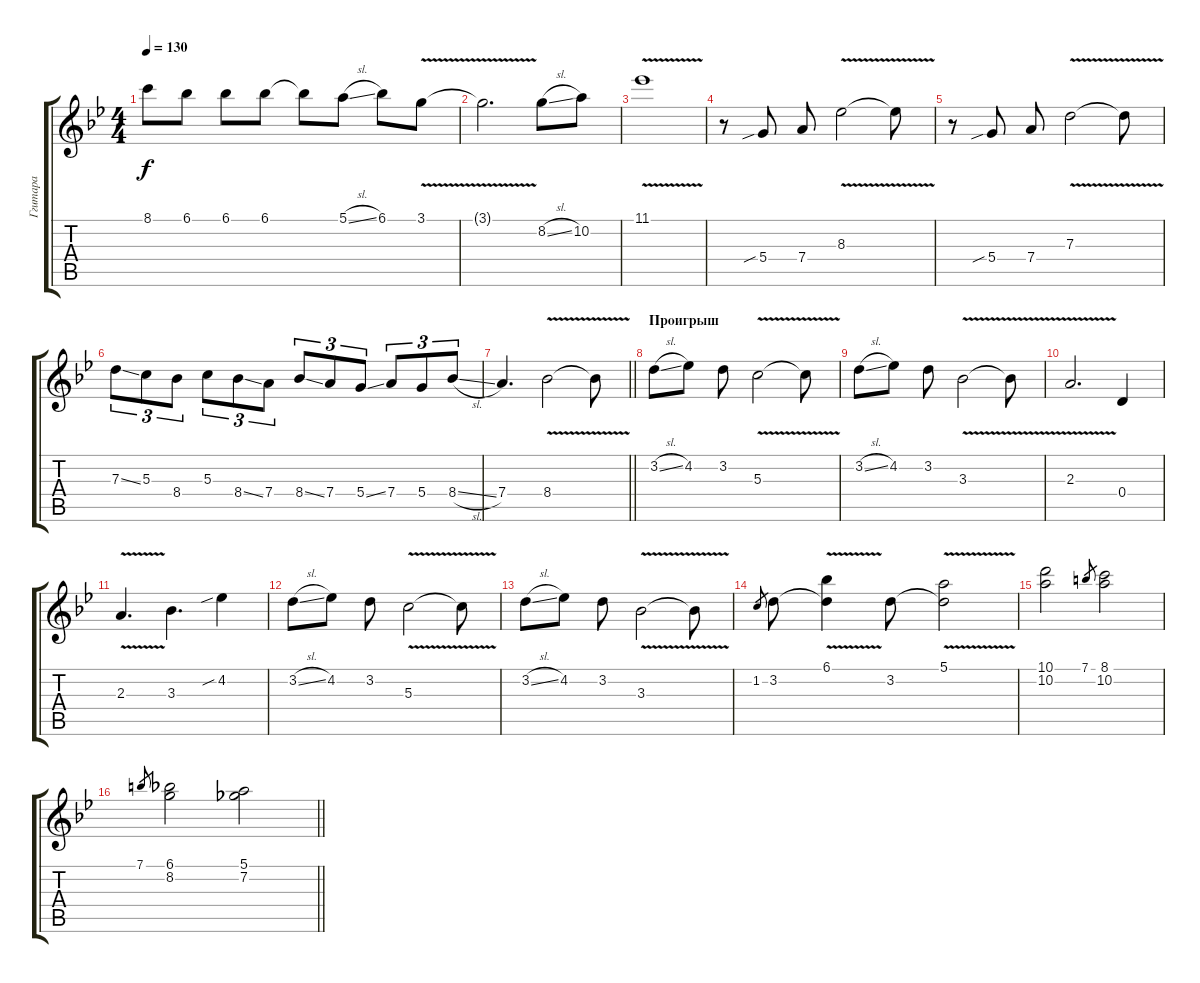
\track ("Ггитара" "Ггитара") {instrument acousticguitarsteel}
\staff {score tabs}
\tuning (E4 B3 G3 D3 A2 E2) {hide}
\ts (4 4)
\tempo 130
\clef g2
\ks gminor
8.1{t}.8{dy f} 6.1.8 6.1.8 6.1.8 6.1{t}.8 5.1{sl}.8 6.1.8 3.1{v}.8 |
3.1{t}.2{d} 8.2{sl}.8 10.2.8 |
11.1{v}.1 |
r.8 5.4{sib}.8 7.4.8 8.3{v}.2 8.3{t}.8 |
r.8 5.4{sib}.8 7.4.8 7.3{v}.2 7.3{t}.8 |
7.3{ss}.8{tu (3 2)} 5.3.8{tu (3 2)} 8.4.8{tu (3 2)} 5.3.8{tu (3 2)} 8.4{ss}.8{tu (3 2)} 7.4.8{tu (3 2)} 8.4{ss}.8{tu (3 2)} 7.4.8{tu (3 2)} 5.4{ss}.8{tu (3 2)} 7.4.8{tu (3 2)} 5.4.8{tu (3 2)} 8.4{sl}.8{tu (3 2)} |
\barLineRight lightlight
7.4.4{d} 8.4{v}.2 8.4{t}.8 |
\section ("" "Проигрыш")
3.2{sl}.8 4.2.8 3.2.8 5.3{v}.2 5.3{t}.8 |
3.2{sl}.8 4.2.8 3.2.8 3.3{v}.2 3.3{t}.8 |
2.3{v}.2{d} 0.4.4 |
2.3{v}.4{d} 3.3.4{d} 4.2{sib}.4 |
3.2{sl}.8 4.2.8 3.2.8 5.3{v}.2 5.3{t}.8 |
3.2{sl}.8 4.2.8 3.2.8 3.3{v}.2 3.3{t}.8 |
1.2.8{gr} 3.2.8 (6.1{v} 3.2{t}).4 3.2.8 (5.1{v} 3.2{t}).2 |
(10.1 10.2).2 7.1.8{gr} (8.1 10.2).2 |
\barLineRight lightlight
7.1.8{gr} (6.1 8.2).2 (5.1 7.2).2
